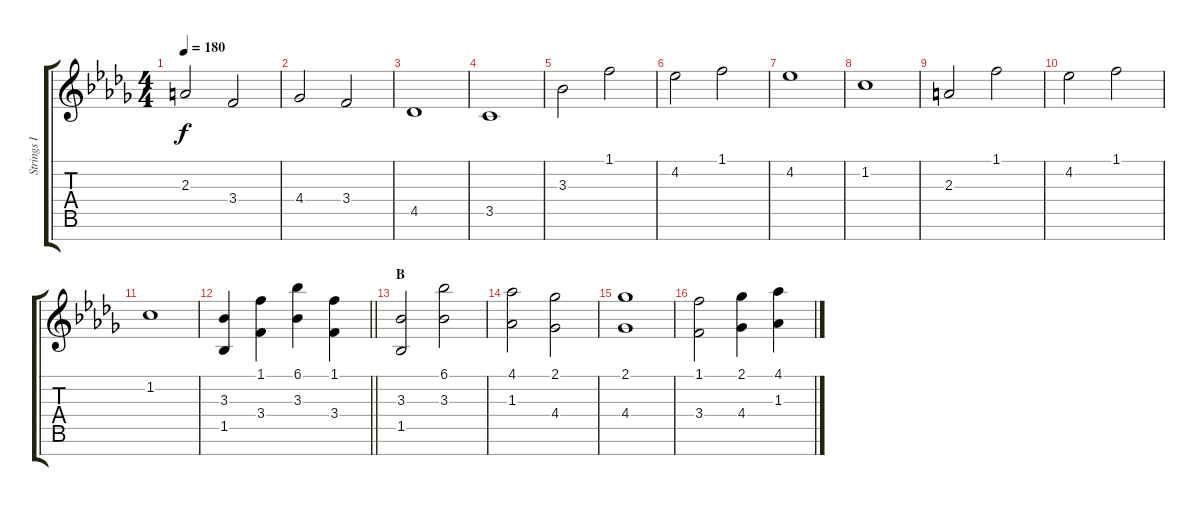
\track ("Strings I" "Strings I") {instrument stringensemble1}
\staff {score tabs}
\tuning (E5 B4 G4 D4 A3 E3 B2) {hide}
\ts (4 4)
\tempo 180
\clef g2
\ks db
2.3.2{dy f} 3.4.2 |
4.4.2 3.4.2 |
4.5.1 |
3.5.1 |
3.3.2 1.1.2 |
4.2.2 1.1.2 |
4.2.1 |
1.2.1 |
2.3.2 1.1.2 |
4.2.2 1.1.2 |
1.2.1 |
\barLineRight lightlight
(3.3 1.5).4 (1.1 3.4).4 (6.1 3.3).4 (1.1 3.4).4 |
\section ("" "B")
(3.3 1.5).2 (6.1 3.3).2 |
(4.1 1.3).2 (2.1 4.4).2 |
(2.1 4.4).1 |
(1.1 3.4).2 (2.1 4.4).4 (4.1 1.3).4
